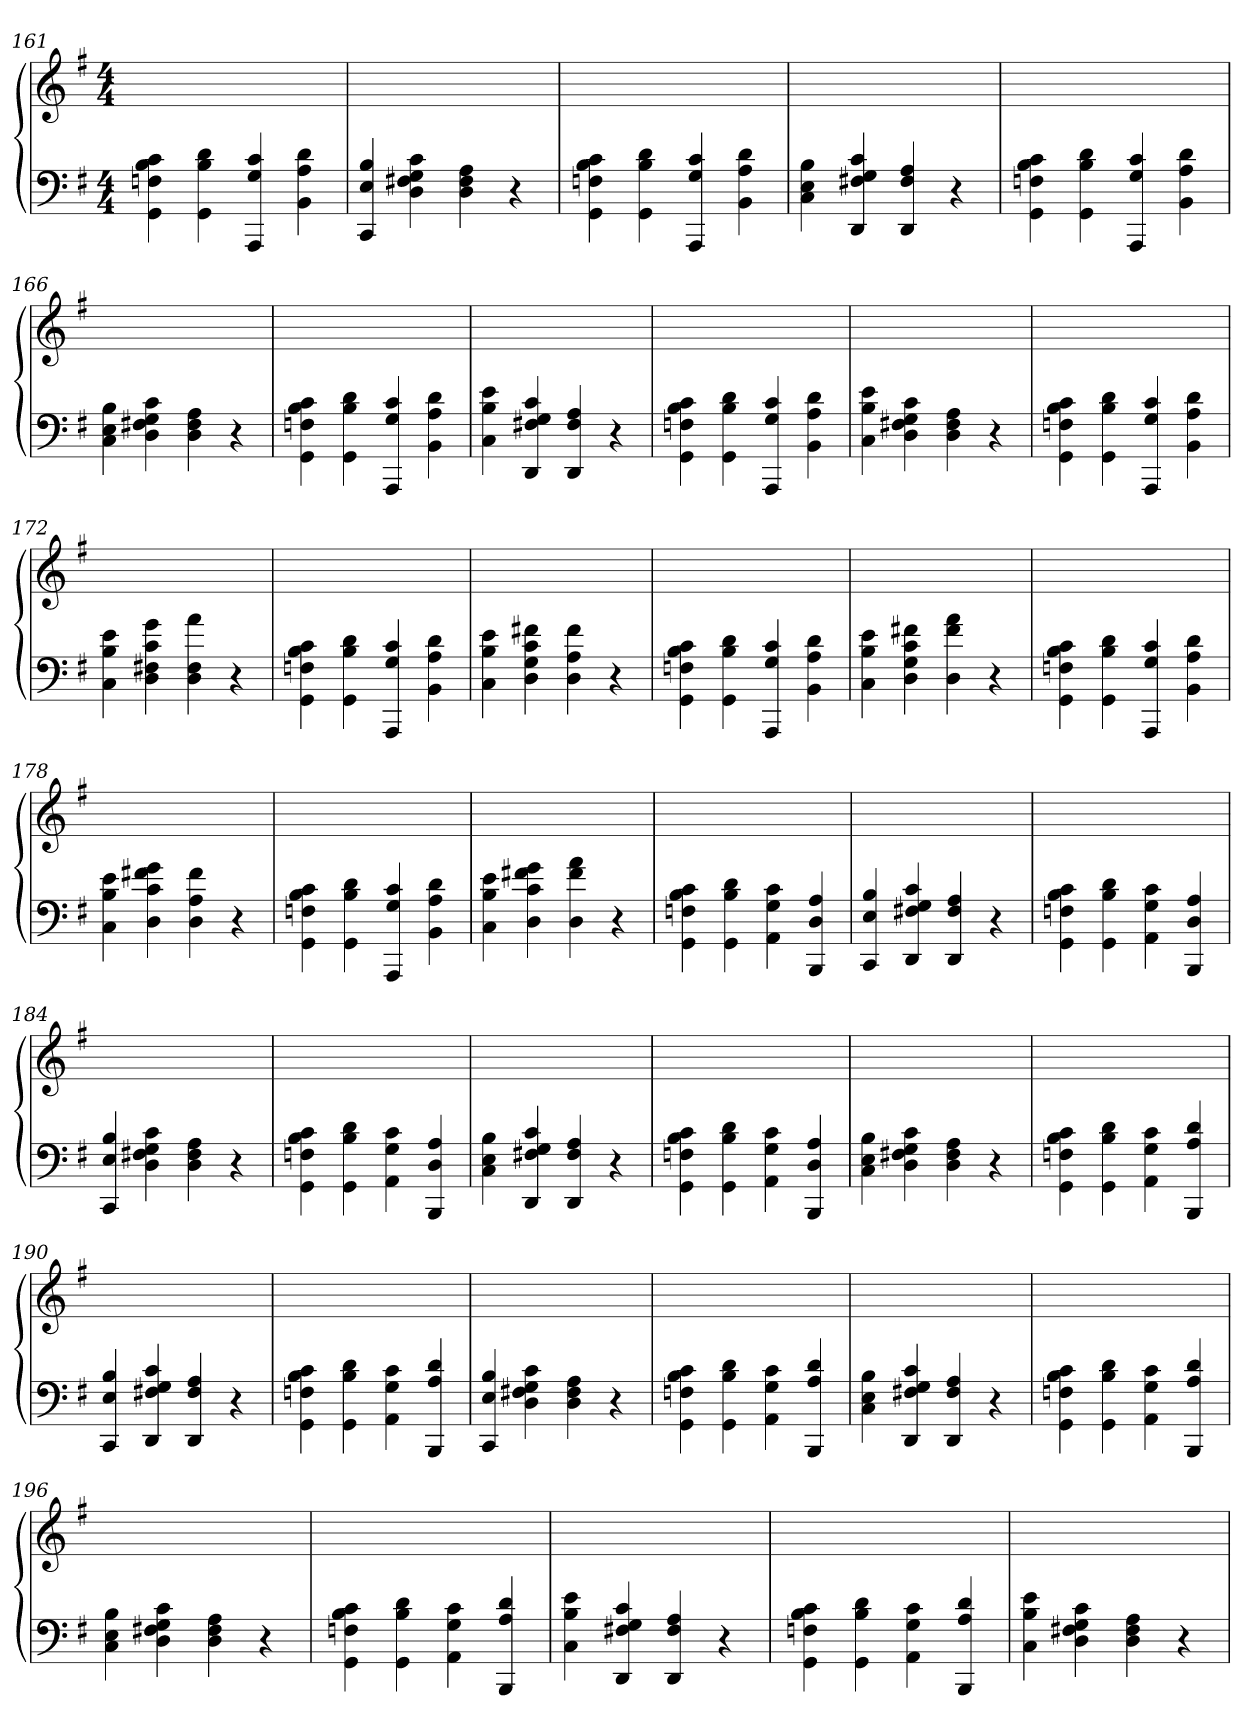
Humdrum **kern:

**kern	**kern
*part2	*part1
*staff2	*staff1
*clefF4	*clefG2
*k[f#]	*k[f#]
*G:	*G:
*M4/4	*M4/4
=161	=161
4GG 4Fn 4B 4c	1ryy
4GG 4B 4d	.
4AAA 4G 4c	.
4BB 4A 4d	.
=162	=162
4CC 4E 4B	1ryy
4D 4F#X 4G 4c	.
4D 4F# 4A	.
4r	.
=163	=163
4GG 4Fn 4B 4c	1ryy
4GG 4B 4d	.
4AAA 4G 4c	.
4BB 4A 4d	.
=164	=164
4C 4E 4B	1ryy
4DD 4F#X 4G 4c	.
4DD 4F# 4A	.
4r	.
=165	=165
4GG 4Fn 4B 4c	1ryy
4GG 4B 4d	.
4AAA 4G 4c	.
4BB 4A 4d	.
=166	=166
4C 4E 4B	1ryy
4D 4F#X 4G 4c	.
4D 4F# 4A	.
4r	.
=167	=167
4GG 4Fn 4B 4c	1ryy
4GG 4B 4d	.
4AAA 4G 4c	.
4BB 4A 4d	.
=168	=168
4C 4B 4e	1ryy
4DD 4F#X 4G 4c	.
4DD 4F# 4A	.
4r	.
=169	=169
4GG 4Fn 4B 4c	1ryy
4GG 4B 4d	.
4AAA 4G 4c	.
4BB 4A 4d	.
=170	=170
4C 4B 4e	1ryy
4D 4F#X 4G 4c	.
4D 4F# 4A	.
4r	.
=171	=171
4GG 4Fn 4B 4c	1ryy
4GG 4B 4d	.
4AAA 4G 4c	.
4BB 4A 4d	.
=172	=172
4C 4B 4e	1ryy
4D 4F#X 4c 4g	.
4D 4F# 4a	.
4r	.
=173	=173
4GG 4Fn 4B 4c	1ryy
4GG 4B 4d	.
4AAA 4G 4c	.
4BB 4A 4d	.
=174	=174
4C 4B 4e	1ryy
4D 4G 4c 4f#X	.
4D 4A 4f#	.
4r	.
=175	=175
4GG 4Fn 4B 4c	1ryy
4GG 4B 4d	.
4AAA 4G 4c	.
4BB 4A 4d	.
=176	=176
4C 4B 4e	1ryy
4D 4G 4c 4f#X	.
4D 4f# 4a	.
4r	.
=177	=177
4GG 4Fn 4B 4c	1ryy
4GG 4B 4d	.
4AAA 4G 4c	.
4BB 4A 4d	.
=178	=178
4C 4B 4e	1ryy
4D 4c 4f#X 4g	.
4D 4A 4f#	.
4r	.
=179	=179
4GG 4Fn 4B 4c	1ryy
4GG 4B 4d	.
4AAA 4G 4c	.
4BB 4A 4d	.
=180	=180
4C 4B 4e	1ryy
4D 4c 4f#X 4g	.
4D 4f# 4a	.
4r	.
=181	=181
4GG 4Fn 4B 4c	1ryy
4GG 4B 4d	.
4AA 4G 4c	.
4BBB 4D 4A	.
=182	=182
4CC 4E 4B	1ryy
4DD 4F#X 4G 4c	.
4DD 4F# 4A	.
4r	.
=183	=183
4GG 4Fn 4B 4c	1ryy
4GG 4B 4d	.
4AA 4G 4c	.
4BBB 4D 4A	.
=184	=184
4CC 4E 4B	1ryy
4D 4F#X 4G 4c	.
4D 4F# 4A	.
4r	.
=185	=185
4GG 4Fn 4B 4c	1ryy
4GG 4B 4d	.
4AA 4G 4c	.
4BBB 4D 4A	.
=186	=186
4C 4E 4B	1ryy
4DD 4F#X 4G 4c	.
4DD 4F# 4A	.
4r	.
=187	=187
4GG 4Fn 4B 4c	1ryy
4GG 4B 4d	.
4AA 4G 4c	.
4BBB 4D 4A	.
=188	=188
4C 4E 4B	1ryy
4D 4F#X 4G 4c	.
4D 4F# 4A	.
4r	.
=189	=189
4GG 4Fn 4B 4c	1ryy
4GG 4B 4d	.
4AA 4G 4c	.
4BBB 4A 4d	.
=190	=190
4CC 4E 4B	1ryy
4DD 4F#X 4G 4c	.
4DD 4F# 4A	.
4r	.
=191	=191
4GG 4Fn 4B 4c	1ryy
4GG 4B 4d	.
4AA 4G 4c	.
4BBB 4A 4d	.
=192	=192
4CC 4E 4B	1ryy
4D 4F#X 4G 4c	.
4D 4F# 4A	.
4r	.
=193	=193
4GG 4Fn 4B 4c	1ryy
4GG 4B 4d	.
4AA 4G 4c	.
4BBB 4A 4d	.
=194	=194
4C 4E 4B	1ryy
4DD 4F#X 4G 4c	.
4DD 4F# 4A	.
4r	.
=195	=195
4GG 4Fn 4B 4c	1ryy
4GG 4B 4d	.
4AA 4G 4c	.
4BBB 4A 4d	.
=196	=196
4C 4E 4B	1ryy
4D 4F#X 4G 4c	.
4D 4F# 4A	.
4r	.
=197	=197
4GG 4Fn 4B 4c	1ryy
4GG 4B 4d	.
4AA 4G 4c	.
4BBB 4A 4d	.
=198	=198
4C 4B 4e	1ryy
4DD 4F#X 4G 4c	.
4DD 4F# 4A	.
4r	.
=199	=199
4GG 4Fn 4B 4c	1ryy
4GG 4B 4d	.
4AA 4G 4c	.
4BBB 4A 4d	.
=200	=200
4C 4B 4e	1ryy
4D 4F#X 4G 4c	.
4D 4F# 4A	.
4r	.
=	=
*-	*-
